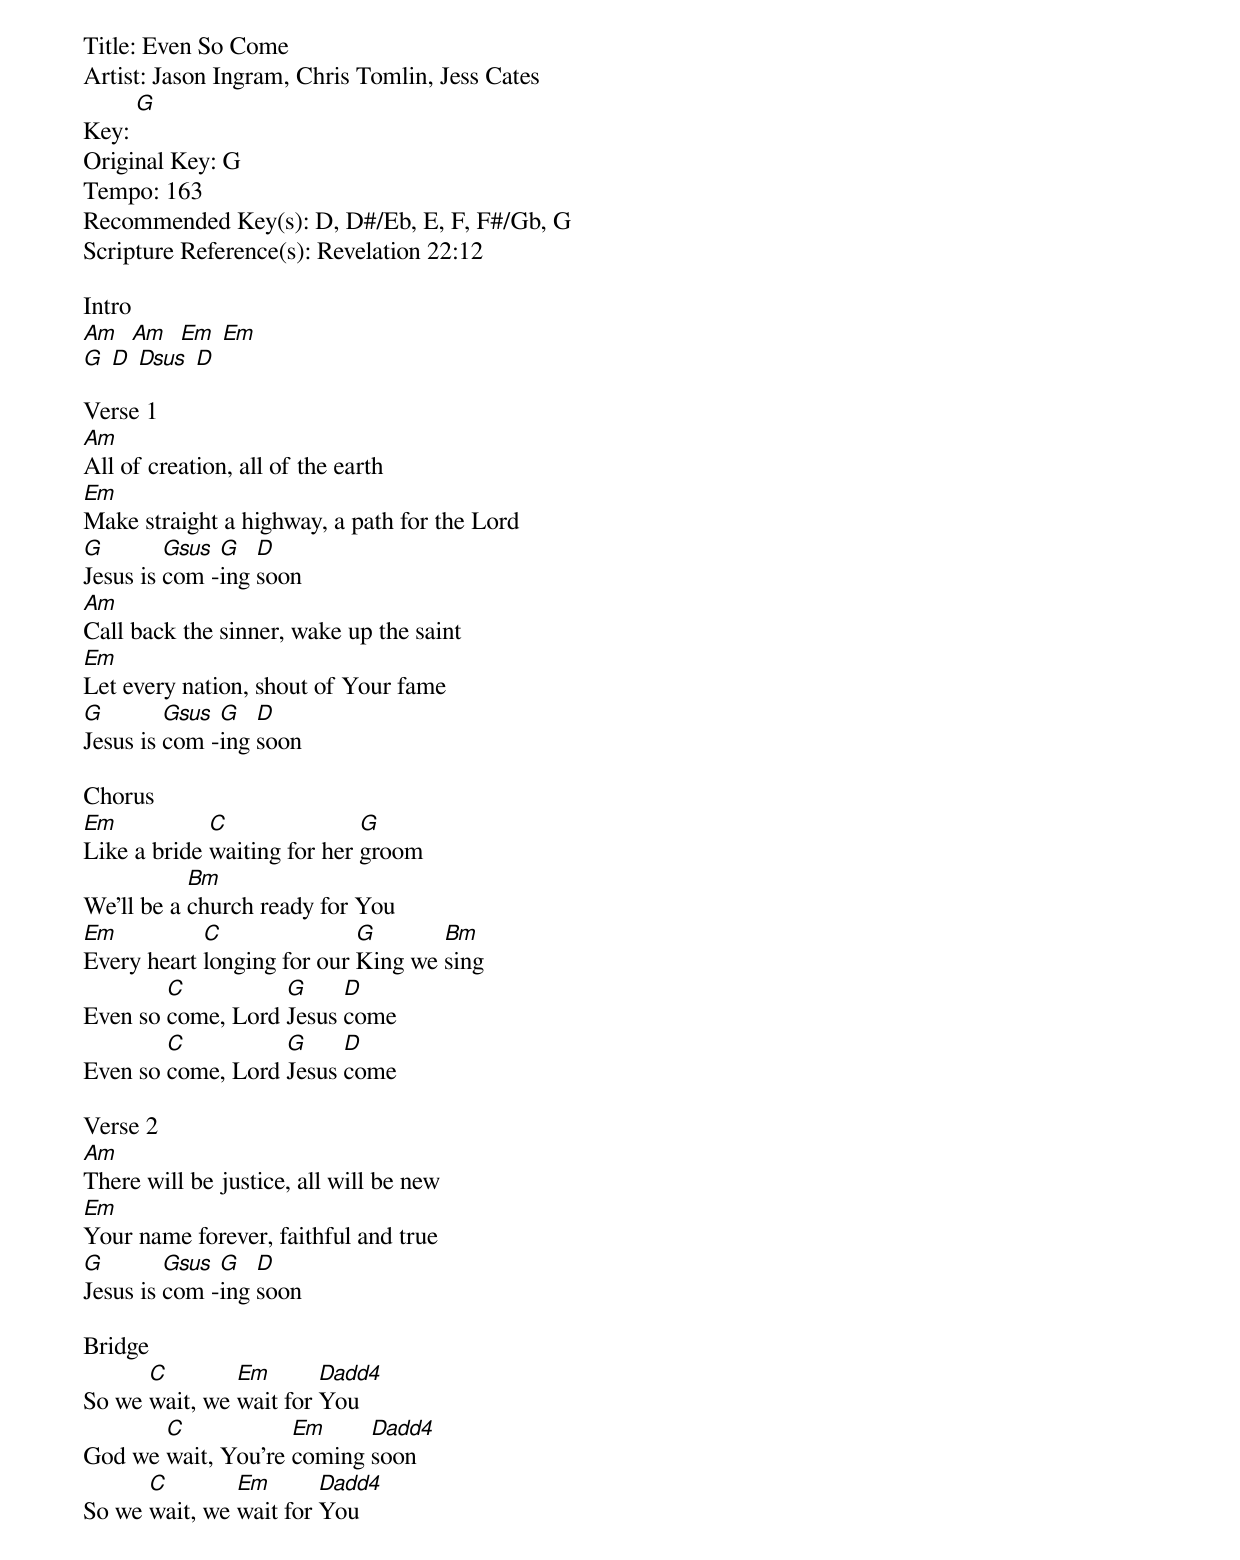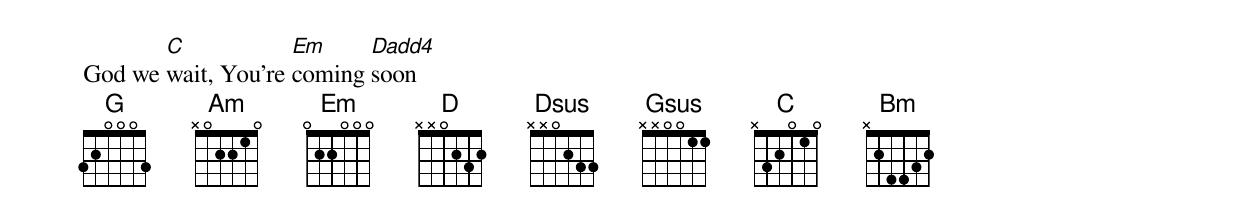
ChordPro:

Title: Even So Come
Artist: Jason Ingram, Chris Tomlin, Jess Cates
Key: [G]
Original Key: G
Tempo: 163
Recommended Key(s): D, D#/Eb, E, F, F#/Gb, G
Scripture Reference(s): Revelation 22:12

Intro
[Am]  [Am]  [Em] [Em]
[G] [D] [Dsus] [D]

Verse 1
[Am]All of creation, all of the earth
[Em]Make straight a highway, a path for the Lord
[G]Jesus is [Gsus]com -[G]ing [D]soon
[Am]Call back the sinner, wake up the saint
[Em]Let every nation, shout of Your fame
[G]Jesus is [Gsus]com -[G]ing [D]soon

Chorus
[Em]Like a bride [C]waiting for her [G]groom
We'll be a [Bm]church ready for You
[Em]Every heart [C]longing for our [G]King we [Bm]sing
Even so [C]come, Lord [G]Jesus [D]come
Even so [C]come, Lord [G]Jesus [D]come

Verse 2
[Am]There will be justice, all will be new
[Em]Your name forever, faithful and true
[G]Jesus is [Gsus]com -[G]ing [D]soon

Bridge
So we [C]wait, we [Em]wait for [Dadd4]You
God we [C]wait, You're [Em]coming [Dadd4]soon
So we [C]wait, we [Em]wait for [Dadd4]You
God we [C]wait, You're [Em]coming [Dadd4]soon
